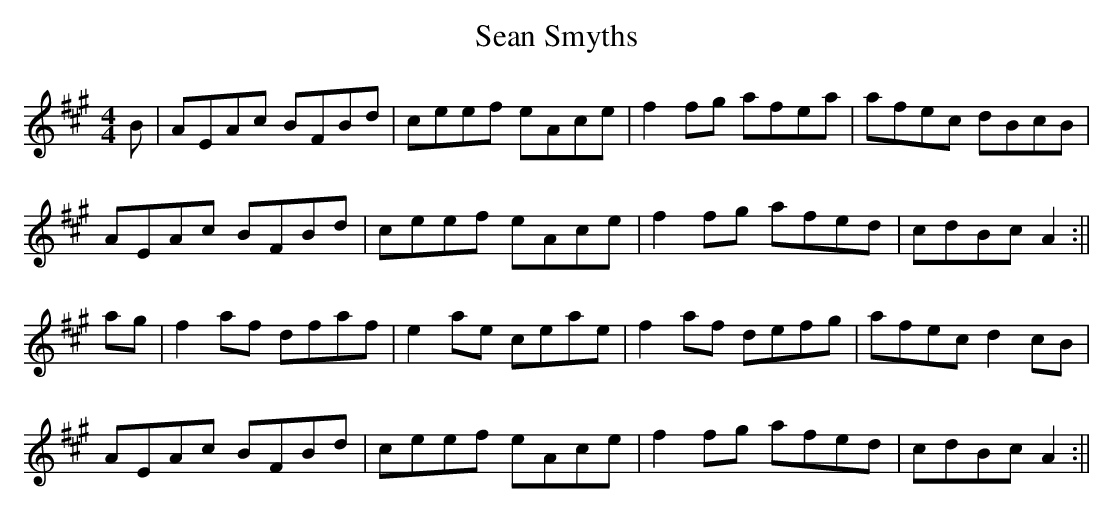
X:1
T:Sean Smyths
M:4/4
L:1/8
K:A
B|AEAc BFBd|ceef eAce|f2fg afea|afec dBcB|!
AEAc BFBd|ceef eAce|f2fg afed|cdBc A2 :||!
ag|f2af dfaf|e2ae ceae|f2af defg|afec d2 cB| !
AEAc BFBd|ceef eAce|f2fg afed|cdBc A2 :||
